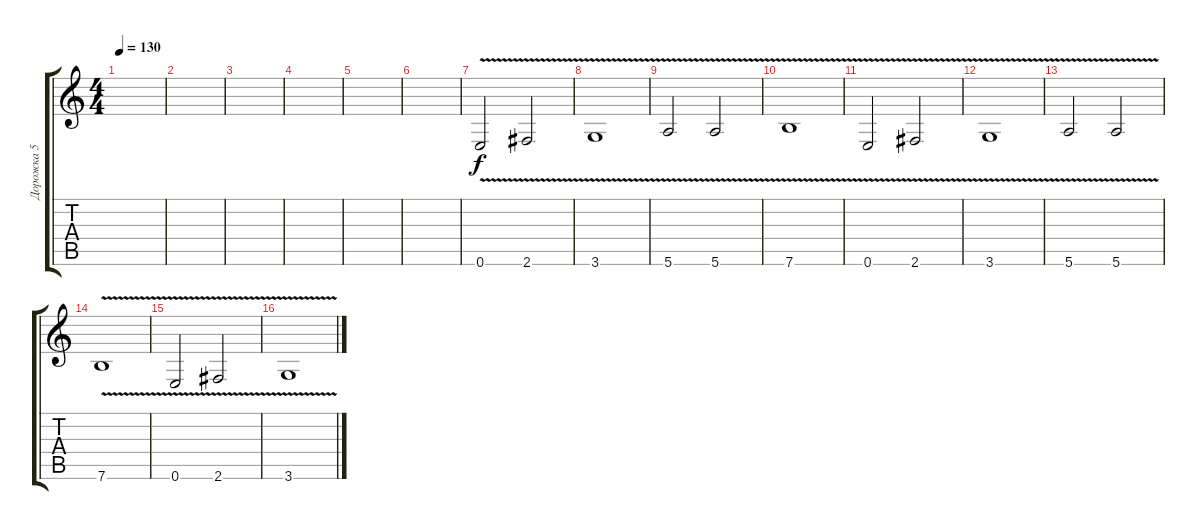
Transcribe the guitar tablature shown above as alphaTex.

\track ("Дорожка 5" "Дорожка 5") {instrument electricguitarjazz}
\staff {score tabs}
\tuning (E4 B3 G3 D3 A2 E2) {hide}
\ts (4 4)
\tempo 130
\clef g2
\ks c
|
|
|
|
|
|
0.6{v}.2{dy f} 2.6{v}.2 |
3.6{v}.1 |
5.6{v}.2 5.6{v}.2 |
7.6{v}.1 |
0.6{v}.2 2.6{v}.2 |
3.6{v}.1 |
5.6{v}.2 5.6{v}.2 |
7.6{v}.1 |
0.6{v}.2 2.6{v}.2 |
3.6{v}.1
